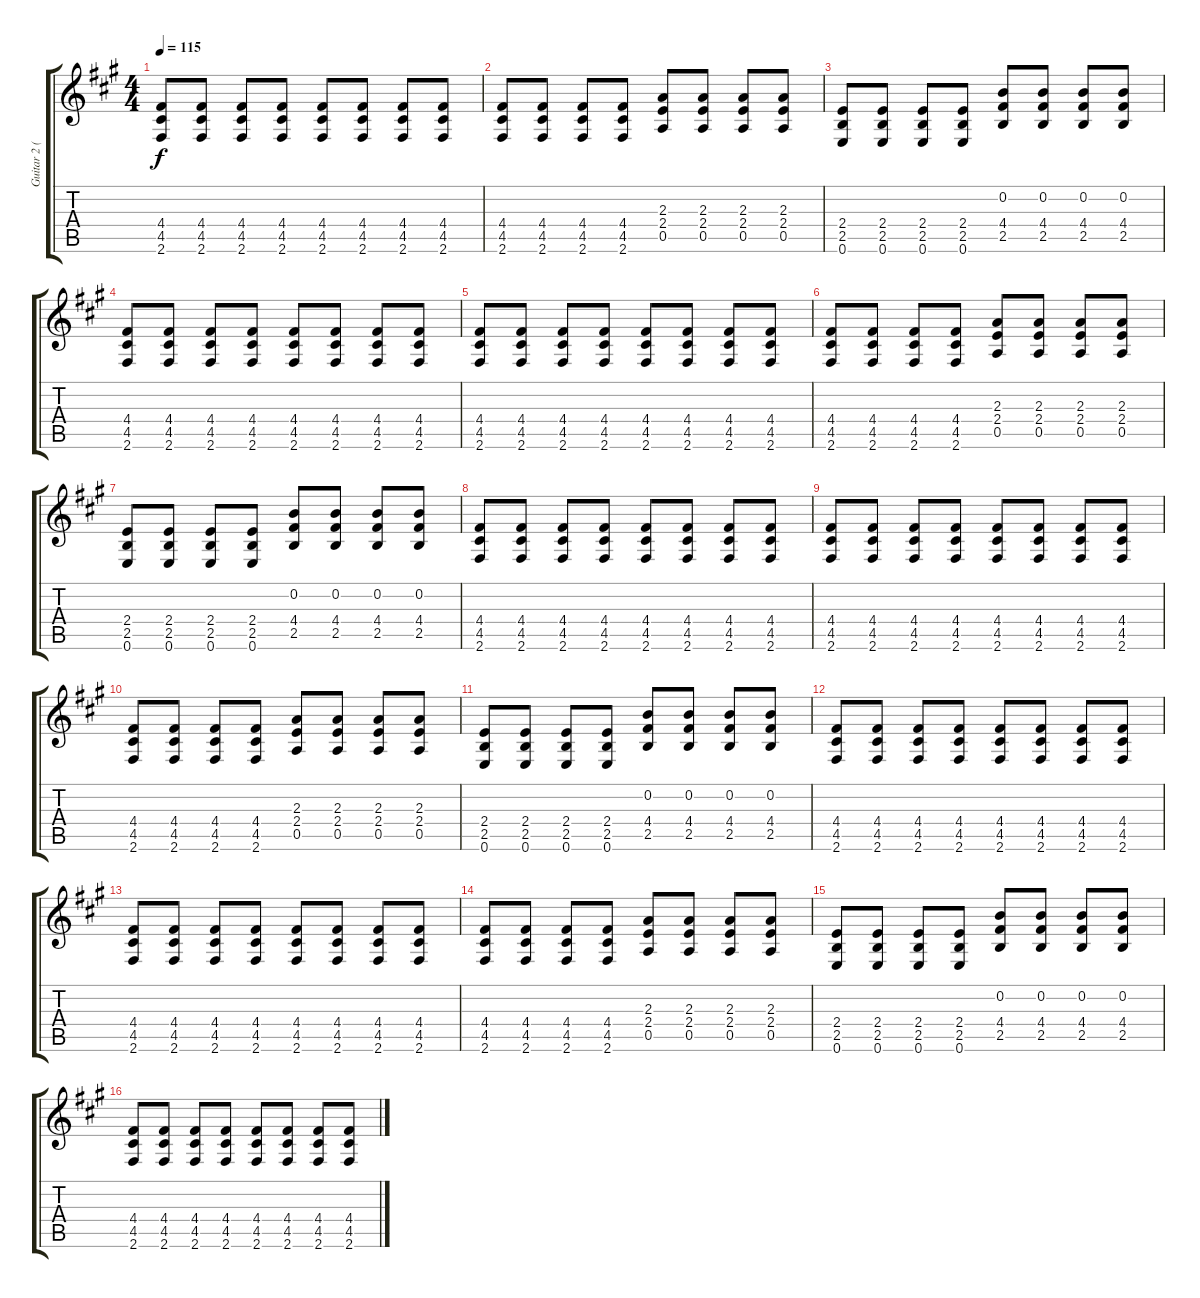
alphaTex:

\track ("Guitar 2 (rythm)" "Guitar 2 (") {instrument electricguitarmuted}
\staff {score tabs}
\tuning (E4 B3 G3 D3 A2 E2) {hide}
\ts (4 4)
\tempo 115
\clef g2
\ks f#minor
(4.4 4.5 2.6).8{dy f} (4.4 4.5 2.6).8 (4.4 4.5 2.6).8 (4.4 4.5 2.6).8 (4.4 4.5 2.6).8 (4.4 4.5 2.6).8 (4.4 4.5 2.6).8 (4.4 4.5 2.6).8 |
(4.4 4.5 2.6).8 (4.4 4.5 2.6).8 (4.4 4.5 2.6).8 (4.4 4.5 2.6).8 (2.3 2.4 0.5).8 (2.3 2.4 0.5).8 (2.3 2.4 0.5).8 (2.3 2.4 0.5).8 |
(2.4 2.5 0.6).8 (2.4 2.5 0.6).8 (2.4 2.5 0.6).8 (2.4 2.5 0.6).8 (0.2 4.4 2.5).8 (0.2 4.4 2.5).8 (0.2 4.4 2.5).8 (0.2 4.4 2.5).8 |
(4.4 4.5 2.6).8 (4.4 4.5 2.6).8 (4.4 4.5 2.6).8 (4.4 4.5 2.6).8 (4.4 4.5 2.6).8 (4.4 4.5 2.6).8 (4.4 4.5 2.6).8 (4.4 4.5 2.6).8 |
(4.4 4.5 2.6).8 (4.4 4.5 2.6).8 (4.4 4.5 2.6).8 (4.4 4.5 2.6).8 (4.4 4.5 2.6).8 (4.4 4.5 2.6).8 (4.4 4.5 2.6).8 (4.4 4.5 2.6).8 |
(4.4 4.5 2.6).8 (4.4 4.5 2.6).8 (4.4 4.5 2.6).8 (4.4 4.5 2.6).8 (2.3 2.4 0.5).8 (2.3 2.4 0.5).8 (2.3 2.4 0.5).8 (2.3 2.4 0.5).8 |
(2.4 2.5 0.6).8 (2.4 2.5 0.6).8 (2.4 2.5 0.6).8 (2.4 2.5 0.6).8 (0.2 4.4 2.5).8 (0.2 4.4 2.5).8 (0.2 4.4 2.5).8 (0.2 4.4 2.5).8 |
(4.4 4.5 2.6).8 (4.4 4.5 2.6).8 (4.4 4.5 2.6).8 (4.4 4.5 2.6).8 (4.4 4.5 2.6).8 (4.4 4.5 2.6).8 (4.4 4.5 2.6).8 (4.4 4.5 2.6).8 |
(4.4 4.5 2.6).8 (4.4 4.5 2.6).8 (4.4 4.5 2.6).8 (4.4 4.5 2.6).8 (4.4 4.5 2.6).8 (4.4 4.5 2.6).8 (4.4 4.5 2.6).8 (4.4 4.5 2.6).8 |
(4.4 4.5 2.6).8 (4.4 4.5 2.6).8 (4.4 4.5 2.6).8 (4.4 4.5 2.6).8 (2.3 2.4 0.5).8 (2.3 2.4 0.5).8 (2.3 2.4 0.5).8 (2.3 2.4 0.5).8 |
(2.4 2.5 0.6).8 (2.4 2.5 0.6).8 (2.4 2.5 0.6).8 (2.4 2.5 0.6).8 (0.2 4.4 2.5).8 (0.2 4.4 2.5).8 (0.2 4.4 2.5).8 (0.2 4.4 2.5).8 |
(4.4 4.5 2.6).8 (4.4 4.5 2.6).8 (4.4 4.5 2.6).8 (4.4 4.5 2.6).8 (4.4 4.5 2.6).8 (4.4 4.5 2.6).8 (4.4 4.5 2.6).8 (4.4 4.5 2.6).8 |
(4.4 4.5 2.6).8 (4.4 4.5 2.6).8 (4.4 4.5 2.6).8 (4.4 4.5 2.6).8 (4.4 4.5 2.6).8 (4.4 4.5 2.6).8 (4.4 4.5 2.6).8 (4.4 4.5 2.6).8 |
(4.4 4.5 2.6).8 (4.4 4.5 2.6).8 (4.4 4.5 2.6).8 (4.4 4.5 2.6).8 (2.3 2.4 0.5).8 (2.3 2.4 0.5).8 (2.3 2.4 0.5).8 (2.3 2.4 0.5).8 |
(2.4 2.5 0.6).8 (2.4 2.5 0.6).8 (2.4 2.5 0.6).8 (2.4 2.5 0.6).8 (0.2 4.4 2.5).8 (0.2 4.4 2.5).8 (0.2 4.4 2.5).8 (0.2 4.4 2.5).8 |
(4.4 4.5 2.6).8 (4.4 4.5 2.6).8 (4.4 4.5 2.6).8 (4.4 4.5 2.6).8 (4.4 4.5 2.6).8 (4.4 4.5 2.6).8 (4.4 4.5 2.6).8 (4.4 4.5 2.6).8
